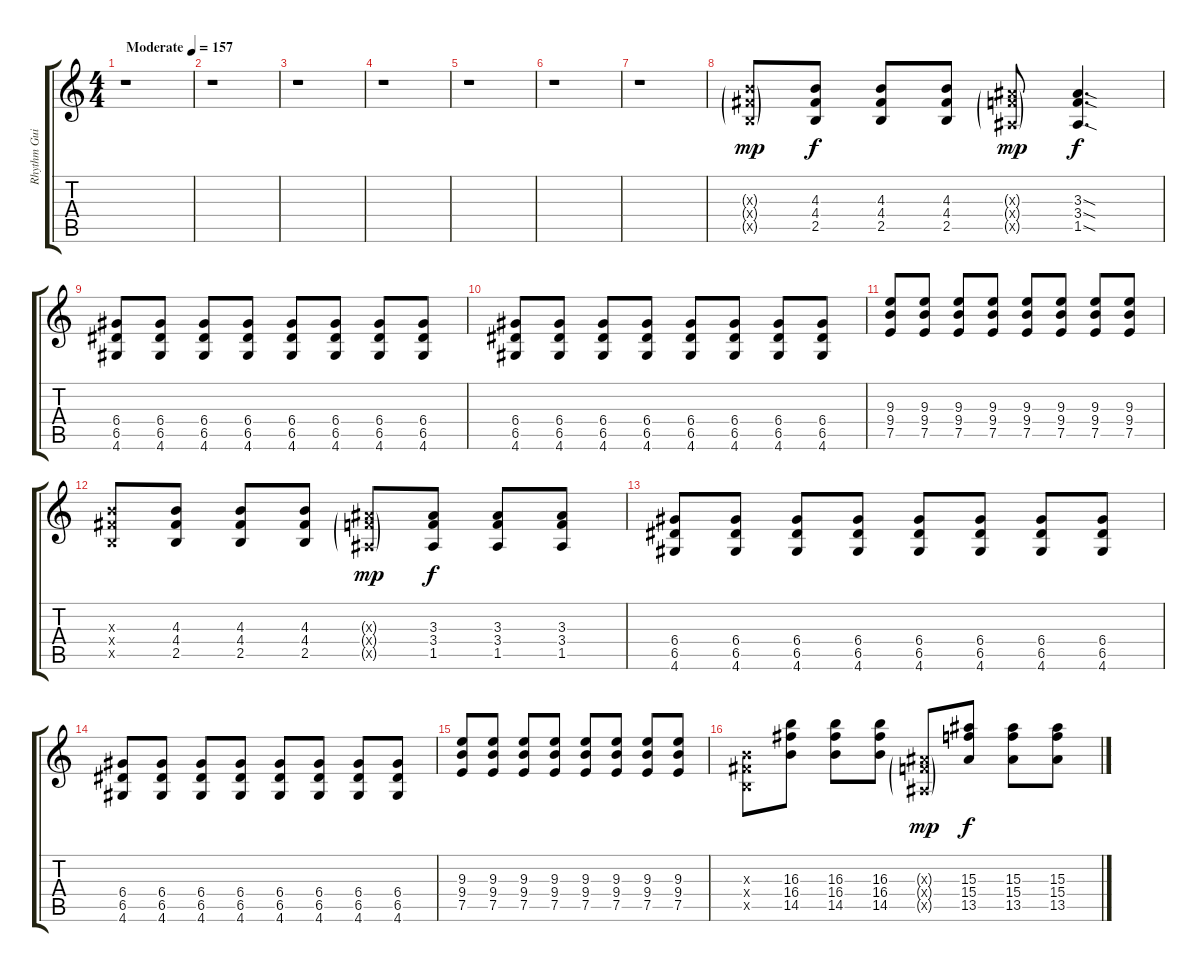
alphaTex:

\track ("Rhythm Guitar (Left)" "Rhythm Gui") {instrument overdrivenguitar}
\staff {score tabs}
\tuning (E4 B3 G3 D3 A2 E2) {hide}
\ts (4 4)
\tempo (157 "Moderate")
\clef g2
\ks c
r.1{dy mp instrument overdrivenguitar} |
r.1 |
r.1 |
r.1 |
r.1 |
r.1 |
r.1 |
(4.3{g x} 4.4{g x} 2.5{g x}).8 (4.3 4.4 2.5).8{dy f} (4.3 4.4 2.5).8 (4.3 4.4 2.5).8 (3.3{g x} 3.4{g x} 1.5{g x}).8{dy mp} (3.3{sod} 3.4{sod} 1.5{sod}).4{d dy f} |
(6.4 6.5 4.6).8 (6.4 6.5 4.6).8 (6.4 6.5 4.6).8 (6.4 6.5 4.6).8 (6.4 6.5 4.6).8 (6.4 6.5 4.6).8 (6.4 6.5 4.6).8 (6.4 6.5 4.6).8 |
(6.4 6.5 4.6).8 (6.4 6.5 4.6).8 (6.4 6.5 4.6).8 (6.4 6.5 4.6).8 (6.4 6.5 4.6).8 (6.4 6.5 4.6).8 (6.4 6.5 4.6).8 (6.4 6.5 4.6).8 |
(9.3 9.4 7.5).8 (9.3 9.4 7.5).8 (9.3 9.4 7.5).8 (9.3 9.4 7.5).8 (9.3 9.4 7.5).8 (9.3 9.4 7.5).8 (9.3 9.4 7.5).8 (9.3 9.4 7.5).8 |
(4.3{x} 4.4{x} 2.5{x}).8 (4.3 4.4 2.5).8 (4.3 4.4 2.5).8 (4.3 4.4 2.5).8 (3.3{g x} 3.4{g x} 1.5{g x}).8{dy mp} (3.3 3.4 1.5).8{dy f} (3.3 3.4 1.5).8 (3.3 3.4 1.5).8 |
(6.4 6.5 4.6).8 (6.4 6.5 4.6).8 (6.4 6.5 4.6).8 (6.4 6.5 4.6).8 (6.4 6.5 4.6).8 (6.4 6.5 4.6).8 (6.4 6.5 4.6).8 (6.4 6.5 4.6).8 |
(6.4 6.5 4.6).8 (6.4 6.5 4.6).8 (6.4 6.5 4.6).8 (6.4 6.5 4.6).8 (6.4 6.5 4.6).8 (6.4 6.5 4.6).8 (6.4 6.5 4.6).8 (6.4 6.5 4.6).8 |
(9.3 9.4 7.5).8 (9.3 9.4 7.5).8 (9.3 9.4 7.5).8 (9.3 9.4 7.5).8 (9.3 9.4 7.5).8 (9.3 9.4 7.5).8 (9.3 9.4 7.5).8 (9.3 9.4 7.5).8 |
(4.3{x} 4.4{x} 2.5{x}).8 (16.3 16.4 14.5).8 (16.3 16.4 14.5).8 (16.3 16.4 14.5).8 (3.3{g x} 3.4{g x} 1.5{g x}).8{dy mp} (15.3 15.4 13.5).8{dy f} (15.3 15.4 13.5).8 (15.3 15.4 13.5).8
